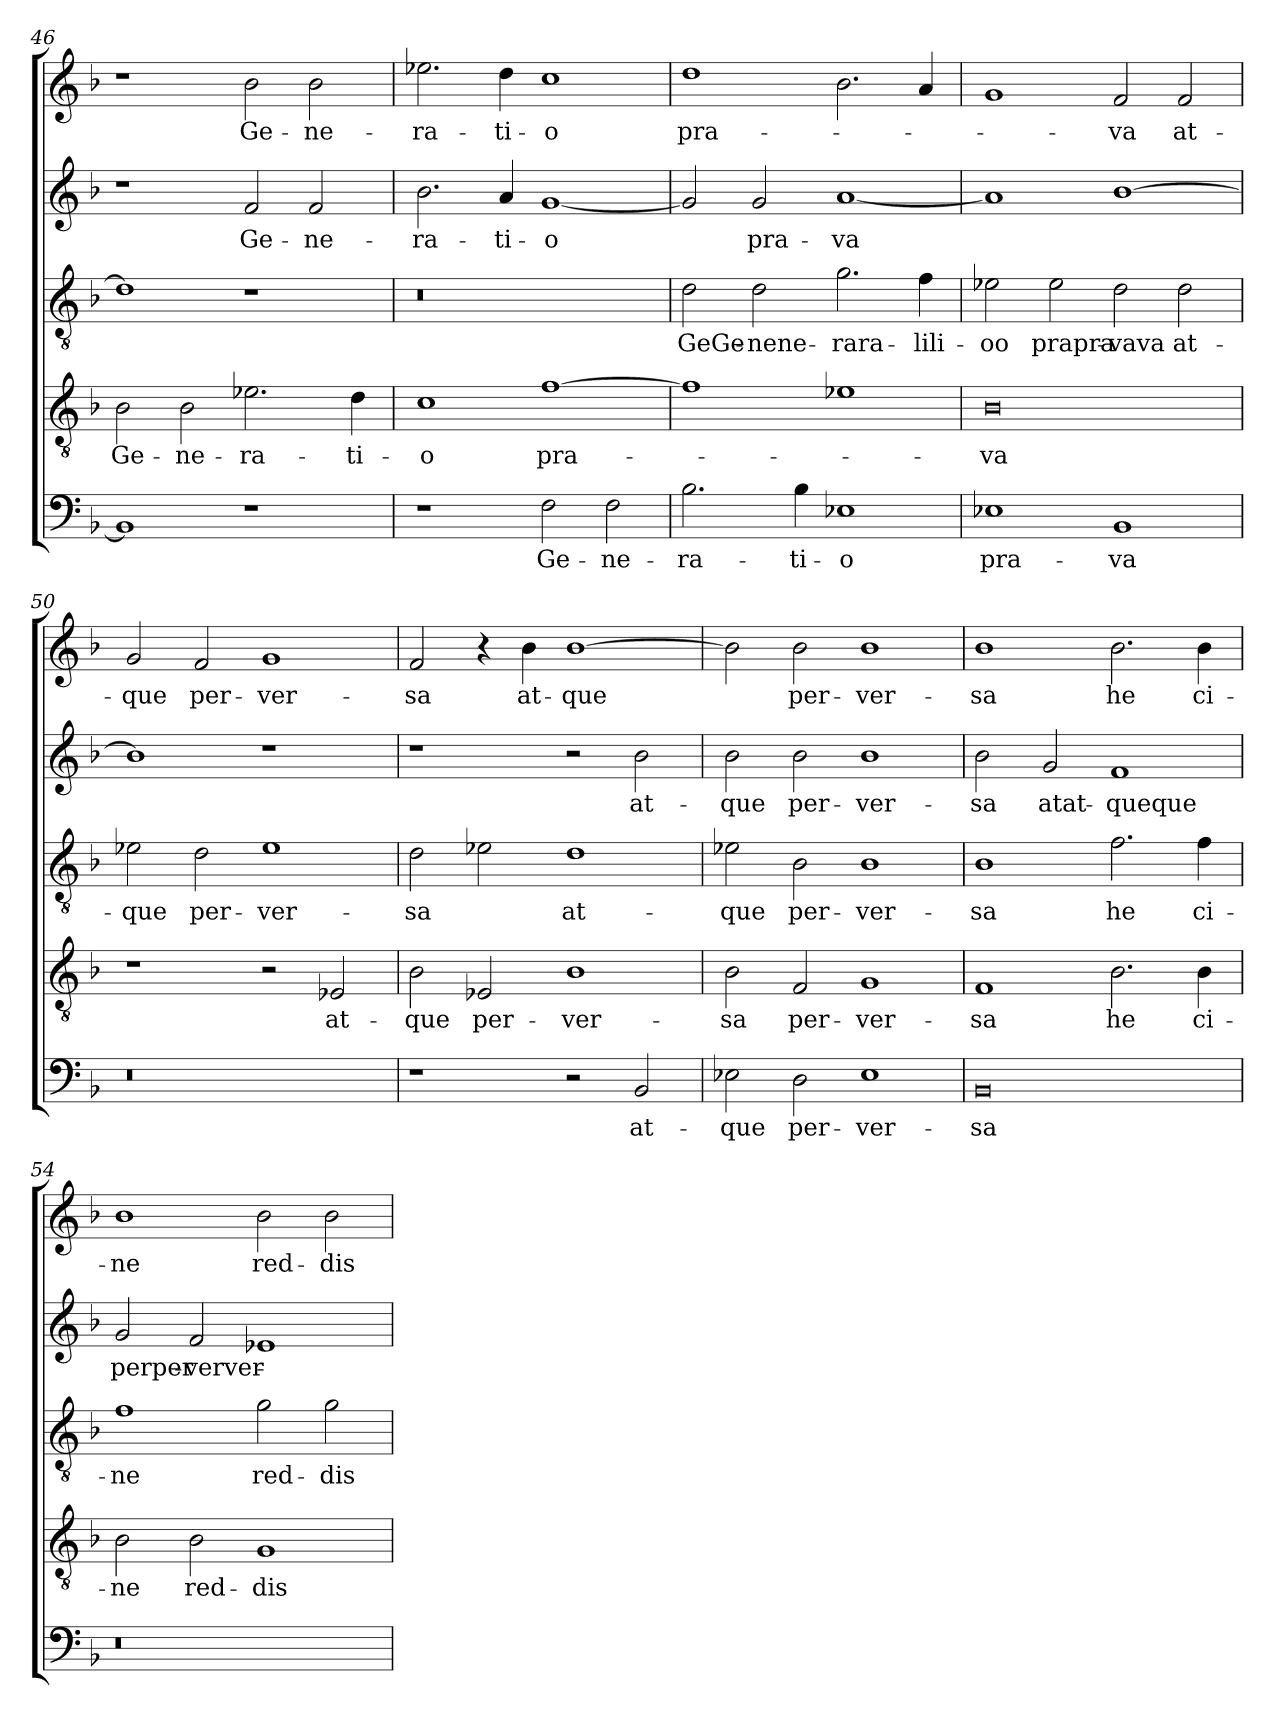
**kern	**text	**kern	**text	**kern	**text	**kern	**text	**kern	**text
*part5	*part5	*part4	*part4	*part3	*part3	*part2	*part2	*part1	*part1
*staff5	*staff5	*staff4	*staff4	*staff3	*staff3	*staff2	*staff2	*staff1	*staff1
*clefF4	*	*clefGv2	*	*clefGv2	*	*clefG2	*	*clefG2	*
*k[b-]	*	*k[b-]	*	*k[b-]	*	*k[b-]	*	*k[b-]	*
=46	=46	=46	=46	=46	=46	=46	=46	=46	=46
1BB-]	.	2B-	Ge-	1d]	.	1r	.	1r	.
.	.	2B-	-ne-	.	.	.	.	.	.
1r	.	2.e-X	-ra-	1r	.	2f	Ge-	2b-	Ge-
.	.	.	.	.	.	2f	-ne-	2b-	-ne-
.	.	4d	-ti-	.	.	.	.	.	.
=47	=47	=47	=47	=47	=47	=47	=47	=47	=47
1r	.	1c	-o	0r	.	2.b-	-ra-	2.ee-X	-ra-
.	.	.	.	.	.	4a	-ti-	4dd	-ti-
2F	Ge-	[1f	pra-	.	.	[1g	-o	1cc	-o
2F	-ne-	.	.	.	.	.	.	.	.
!!LO:LB:g=z
=48	=48	=48	=48	=48	=48	=48	=48	=48	=48
2.B-	-ra-	1f]	.	2d	GeGe-	2g]	.	1dd	pra-
.	.	.	.	2d	-nene-	2g	pra-	.	.
4B-	-ti-	.	.	.	.	.	.	.	.
1E-X	-o	1e-X	.	2.g	-rara-	[1a	-va	2.b-	.
.	.	.	.	4f	-lili-	.	.	4a	.
=49	=49	=49	=49	=49	=49	=49	=49	=49	=49
1E-X	pra-	0B-	-va	2e-X	-oo	1a]	.	1g	.
.	.	.	.	2e-	prapra-	.	.	.	.
1BB-	-va	.	.	2d	-vava	[1b-	.	2f	-va
.	.	.	.	2d	at-	.	.	2f	at-
=50	=50	=50	=50	=50	=50	=50	=50	=50	=50
0r	.	1r	.	2e-X	-que	1b-]	.	2g	-que
.	.	.	.	2d	per-	.	.	2f	per-
.	.	2r	.	1e-	-ver-	1r	.	1g	-ver-
.	.	2E-X	at-	.	.	.	.	.	.
=51	=51	=51	=51	=51	=51	=51	=51	=51	=51
1r	.	2B-	-que	2d	-sa	1r	.	2f	-sa
.	.	2E-X	per-	2e-X	.	.	.	4r	.
.	.	.	.	.	.	.	.	4b-	at-
2r	.	1B-	-ver-	1d	at-	2r	.	[1b-	-que
2BB-	at-	.	.	.	.	2b-	at-	.	.
=52	=52	=52	=52	=52	=52	=52	=52	=52	=52
2E-X	-que	2B-	-sa	2e-X	-que	2b-	-que	2b-]	.
2D	per-	2F	per-	2B-	per-	2b-	per-	2b-	per-
1E-	-ver-	1G	-ver-	1B-	-ver-	1b-	-ver-	1b-	-ver-
!!LO:PB:g=z
=53	=53	=53	=53	=53	=53	=53	=53	=53	=53
0BB-	-sa	1F	-sa	1B-	-sa	2b-	-sa	1b-	-sa
.	.	.	.	.	.	2g	atat-	.	.
.	.	2.B-	he	2.f	he	1f	-queque	2.b-	he
.	.	4B-	ci-	4f	ci-	.	.	4b-	ci-
=54	=54	=54	=54	=54	=54	=54	=54	=54	=54
0r	.	2B-	-ne	1f	-ne	2g	perper-	1b-	-ne
.	.	2B-	red-	.	.	2f	-verver-	.	.
.	.	1G	-dis	2g	red-	1e-X	.	2b-	red-
.	.	.	.	2g	-dis	.	.	2b-	-dis
=	=	=	=	=	=	=	=	=	=
*-	*-	*-	*-	*-	*-	*-	*-	*-	*-
